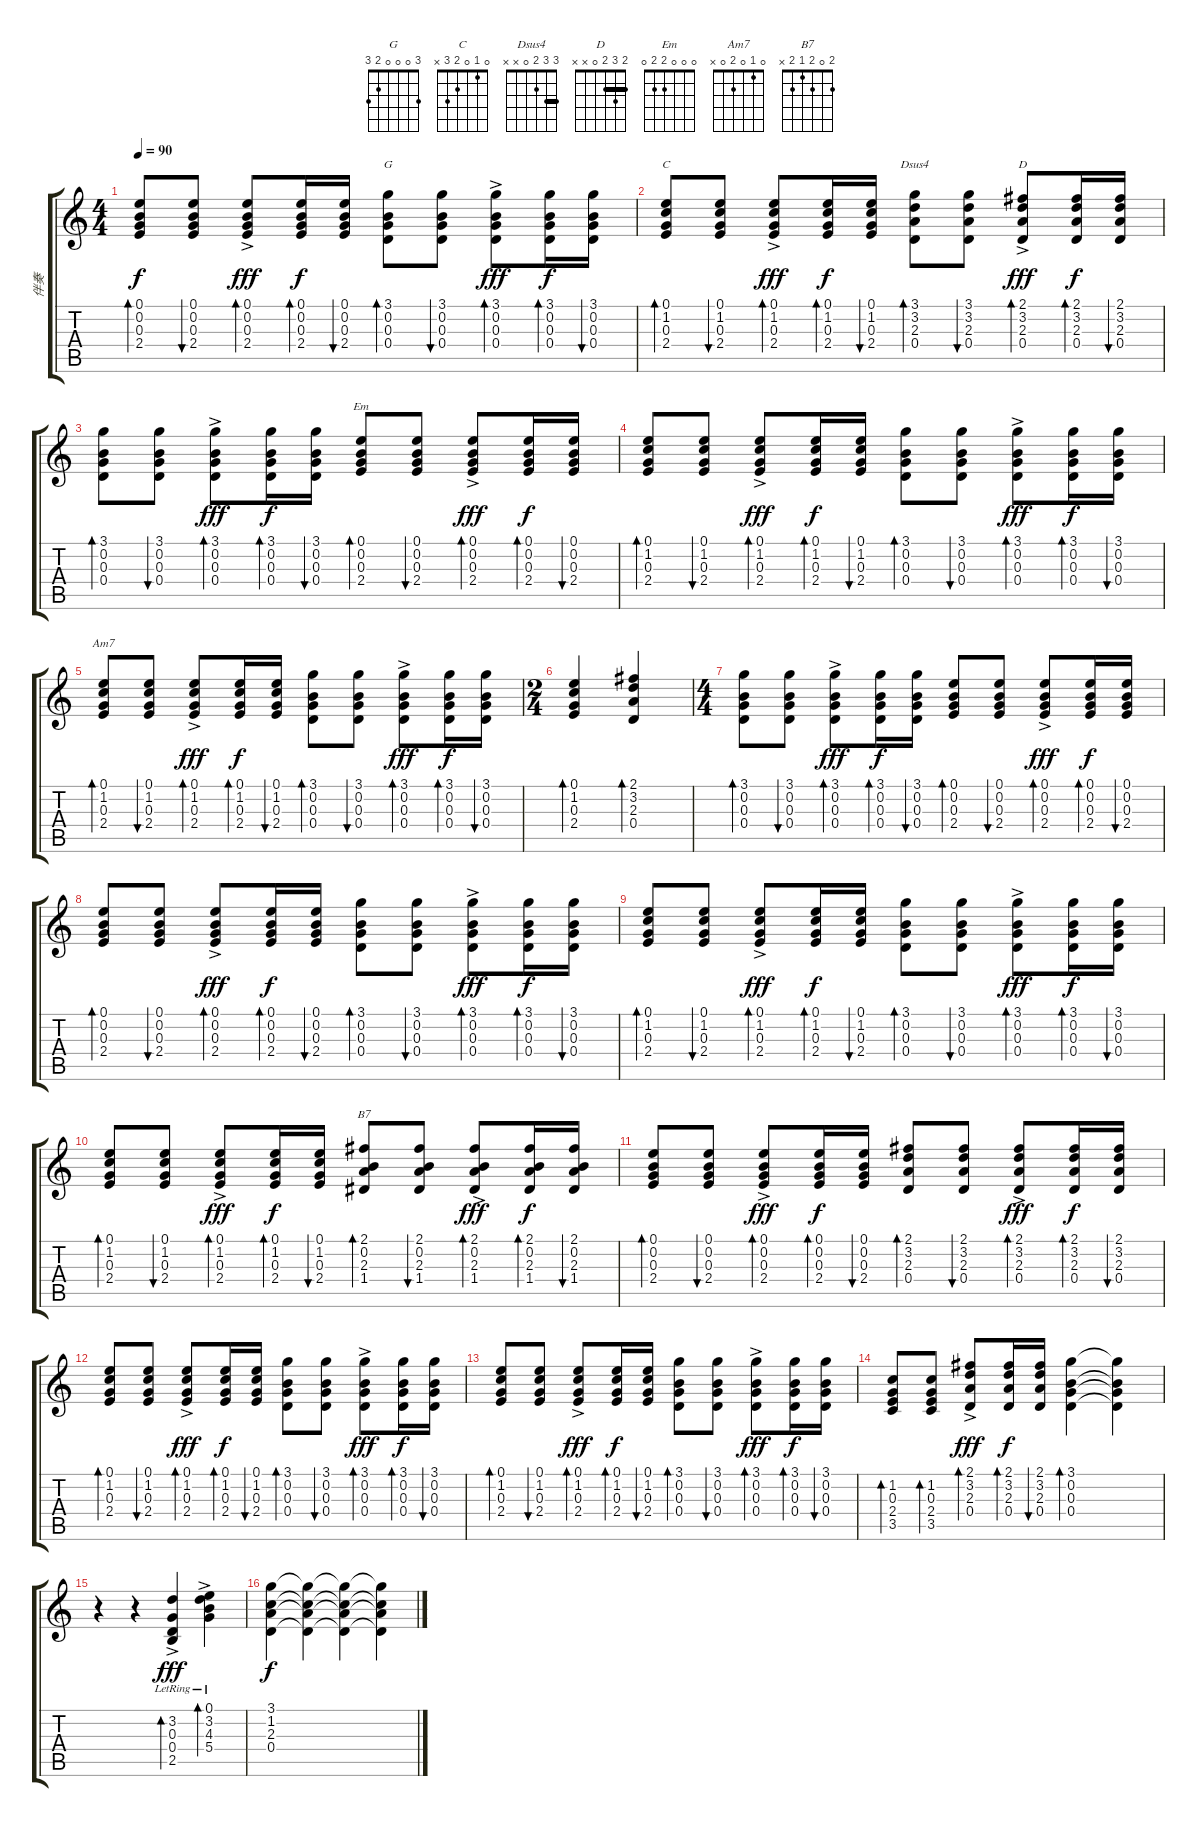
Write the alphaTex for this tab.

\track ("伴奏" "伴奏") {instrument acousticguitarsteel}
\staff {score tabs}
\tuning (E4 B3 G3 D3 A2 E2) {hide}
\chord ("G" 3 0 0 0 2 3)
\chord ("C" 0 1 0 2 3 x)
\chord ("Dsus4" 3 3 2 0 x x) {barre 3}
\chord ("D" 2 3 2 0 x x) {barre 2}
\chord ("Em" 0 0 0 2 2 0)
\chord ("Am7" 0 1 0 2 0 x)
\chord ("B7" 2 0 2 1 2 x)
\ts (4 4)
\tempo 90
\clef g2
\ks c
(0.1 0.2 0.3 2.4).8{bd 30 dy f} (0.1 0.2 0.3 2.4).8{bu 30} (0.1{ac} 0.2{ac} 0.3{ac} 2.4{ac}).8{bd 30 dy fff} (0.1 0.2 0.3 2.4).16{bd 30 dy f} (0.1 0.2 0.3 2.4).16{bu 30} (3.1 0.2 0.3 0.4).8{bd 30 ch "G"} (3.1 0.2 0.3 0.4).8{bu 30} (3.1{ac} 0.2{ac} 0.3{ac} 0.4{ac}).8{bd 30 dy fff} (3.1 0.2 0.3 0.4).16{bd 30 dy f} (3.1 0.2 0.3 0.4).16{bu 30} |
(0.1 1.2 0.3 2.4).8{bd 30 ch "C"} (0.1 1.2 0.3 2.4).8{bu 30} (0.1{ac} 1.2{ac} 0.3{ac} 2.4{ac}).8{bd 30 dy fff} (0.1 1.2 0.3 2.4).16{bd 30 dy f} (0.1 1.2 0.3 2.4).16{bu 30} (3.1 3.2 2.3 0.4).8{bd 30 ch "Dsus4"} (3.1 3.2 2.3 0.4).8{bu 30} (2.1{ac} 3.2{ac} 2.3{ac} 0.4{ac}).8{bd 30 ch "D" dy fff} (2.1 3.2 2.3 0.4).16{bd 30 dy f} (2.1 3.2 2.3 0.4).16{bu 30} |
(3.1 0.2 0.3 0.4).8{bd 30} (3.1 0.2 0.3 0.4).8{bu 30} (3.1{ac} 0.2{ac} 0.3{ac} 0.4{ac}).8{bd 30 dy fff} (3.1 0.2 0.3 0.4).16{bd 30 dy f} (3.1 0.2 0.3 0.4).16{bu 30} (0.1 0.2 0.3 2.4).8{bd 30 ch "Em"} (0.1 0.2 0.3 2.4).8{bu 30} (0.1{ac} 0.2{ac} 0.3{ac} 2.4{ac}).8{bd 30 dy fff} (0.1 0.2 0.3 2.4).16{bd 30 dy f} (0.1 0.2 0.3 2.4).16{bu 30} |
(0.1 1.2 0.3 2.4).8{bd 30} (0.1 1.2 0.3 2.4).8{bu 30} (0.1{ac} 1.2{ac} 0.3{ac} 2.4{ac}).8{bd 30 dy fff} (0.1 1.2 0.3 2.4).16{bd 30 dy f} (0.1 1.2 0.3 2.4).16{bu 30} (3.1 0.2 0.3 0.4).8{bd 30} (3.1 0.2 0.3 0.4).8{bu 30} (3.1{ac} 0.2{ac} 0.3{ac} 0.4{ac}).8{bd 30 dy fff} (3.1 0.2 0.3 0.4).16{bd 30 dy f} (3.1 0.2 0.3 0.4).16{bu 30} |
(0.1 1.2 0.3 2.4).8{bd 30 ch "Am7"} (0.1 1.2 0.3 2.4).8{bu 30} (0.1{ac} 1.2{ac} 0.3{ac} 2.4{ac}).8{bd 30 dy fff} (0.1 1.2 0.3 2.4).16{bd 30 dy f} (0.1 1.2 0.3 2.4).16{bu 30} (3.1 0.2 0.3 0.4).8{bd 30} (3.1 0.2 0.3 0.4).8{bu 30} (3.1{ac} 0.2{ac} 0.3{ac} 0.4{ac}).8{bd 30 dy fff} (3.1 0.2 0.3 0.4).16{bd 30 dy f} (3.1 0.2 0.3 0.4).16{bu 30} |
\ts (2 4)
(0.1 1.2 0.3 2.4).4{bd 120} (2.1 3.2 2.3 0.4).4{bd 120} |
\ts (4 4)
(3.1 0.2 0.3 0.4).8{bd 30} (3.1 0.2 0.3 0.4).8{bu 30} (3.1{ac} 0.2{ac} 0.3{ac} 0.4{ac}).8{bd 30 dy fff} (3.1 0.2 0.3 0.4).16{bd 30 dy f} (3.1 0.2 0.3 0.4).16{bu 30} (0.1 0.2 0.3 2.4).8{bd 30} (0.1 0.2 0.3 2.4).8{bu 30} (0.1{ac} 0.2{ac} 0.3{ac} 2.4{ac}).8{bd 30 dy fff} (0.1 0.2 0.3 2.4).16{bd 30 dy f} (0.1 0.2 0.3 2.4).16{bu 30} |
(0.1 0.2 0.3 2.4).8{bd 30} (0.1 0.2 0.3 2.4).8{bu 30} (0.1{ac} 0.2{ac} 0.3{ac} 2.4{ac}).8{bd 30 dy fff} (0.1 0.2 0.3 2.4).16{bd 30 dy f} (0.1 0.2 0.3 2.4).16{bu 30} (3.1 0.2 0.3 0.4).8{bd 30} (3.1 0.2 0.3 0.4).8{bu 30} (3.1{ac} 0.2{ac} 0.3{ac} 0.4{ac}).8{bd 30 dy fff} (3.1 0.2 0.3 0.4).16{bd 30 dy f} (3.1 0.2 0.3 0.4).16{bu 30} |
(0.1 1.2 0.3 2.4).8{bd 30} (0.1 1.2 0.3 2.4).8{bu 30} (0.1{ac} 1.2{ac} 0.3{ac} 2.4{ac}).8{bd 30 dy fff} (0.1 1.2 0.3 2.4).16{bd 30 dy f} (0.1 1.2 0.3 2.4).16{bu 30} (3.1 0.2 0.3 0.4).8{bd 30} (3.1 0.2 0.3 0.4).8{bu 30} (3.1{ac} 0.2{ac} 0.3{ac} 0.4{ac}).8{bd 30 dy fff} (3.1 0.2 0.3 0.4).16{bd 30 dy f} (3.1 0.2 0.3 0.4).16{bu 30} |
(0.1 1.2 0.3 2.4).8{bd 30} (0.1 1.2 0.3 2.4).8{bu 30} (0.1{ac} 1.2{ac} 0.3{ac} 2.4{ac}).8{bd 30 dy fff} (0.1 1.2 0.3 2.4).16{bd 30 dy f} (0.1 1.2 0.3 2.4).16{bu 30} (2.1 0.2 2.3 1.4).8{bd 30 ch "B7"} (2.1 0.2 2.3 1.4).8{bu 30} (2.1{ac} 0.2{ac} 2.3{ac} 1.4{ac}).8{bd 30 dy fff} (2.1 0.2 2.3 1.4).16{bd 30 dy f} (2.1 0.2 2.3 1.4).16{bu 30} |
(0.1 0.2 0.3 2.4).8{bd 30} (0.1 0.2 0.3 2.4).8{bu 30} (0.1{ac} 0.2{ac} 0.3{ac} 2.4{ac}).8{bd 30 dy fff} (0.1 0.2 0.3 2.4).16{bd 30 dy f} (0.1 0.2 0.3 2.4).16{bu 30} (2.1 3.2 2.3 0.4).8{bd 30} (2.1 3.2 2.3 0.4).8{bu 30} (2.1{ac} 3.2{ac} 2.3{ac} 0.4{ac}).8{bd 30 dy fff} (2.1 3.2 2.3 0.4).16{bd 30 dy f} (2.1 3.2 2.3 0.4).16{bu 30} |
(0.1 1.2 0.3 2.4).8{bd 30} (0.1 1.2 0.3 2.4).8{bu 30} (0.1{ac} 1.2{ac} 0.3{ac} 2.4{ac}).8{bd 30 dy fff} (0.1 1.2 0.3 2.4).16{bd 30 dy f} (0.1 1.2 0.3 2.4).16{bu 30} (3.1 0.2 0.3 0.4).8{bd 30} (3.1 0.2 0.3 0.4).8{bu 30} (3.1{ac} 0.2{ac} 0.3{ac} 0.4{ac}).8{bd 30 dy fff} (3.1 0.2 0.3 0.4).16{bd 30 dy f} (3.1 0.2 0.3 0.4).16{bu 30} |
(0.1 1.2 0.3 2.4).8{bd 30} (0.1 1.2 0.3 2.4).8{bu 30} (0.1{ac} 1.2{ac} 0.3{ac} 2.4{ac}).8{bd 30 dy fff} (0.1 1.2 0.3 2.4).16{bd 30 dy f} (0.1 1.2 0.3 2.4).16{bu 30} (3.1 0.2 0.3 0.4).8{bd 30} (3.1 0.2 0.3 0.4).8{bu 30} (3.1{ac} 0.2{ac} 0.3{ac} 0.4{ac}).8{bd 30 dy fff} (3.1 0.2 0.3 0.4).16{bd 30 dy f} (3.1 0.2 0.3 0.4).16{bu 30} |
(1.2 0.3 2.4 3.5).8{bd 30} (1.2 0.3 2.4 3.5).8{bd 30} (2.1{ac} 3.2{ac} 2.3{ac} 0.4{ac}).8{bd 30 dy fff} (2.1 3.2 2.3 0.4).16{bd 30 dy f} (2.1 3.2 2.3 0.4).16{bu 30} (3.1 0.2 0.3 0.4).4{bd 60} (3.1{t} 0.2{t} 0.3{t} 0.4{t}).4 |
r.4 r.4 (3.2{ac lr} 0.3{ac lr} 0.4{ac lr} 2.5{ac lr}).4{bd 240 dy fff} (0.1{ac lr} 3.2{ac lr} 4.3{ac lr} 5.4{ac lr}).4{bd 240} |
(3.1 1.2 2.3 0.4).4{dy f} (3.1{t} 1.2{t} 2.3{t} 0.4{t}).4 (3.1{t} 1.2{t} 2.3{t} 0.4{t}).4 (3.1{t} 1.2{t} 2.3{t} 0.4{t}).4
